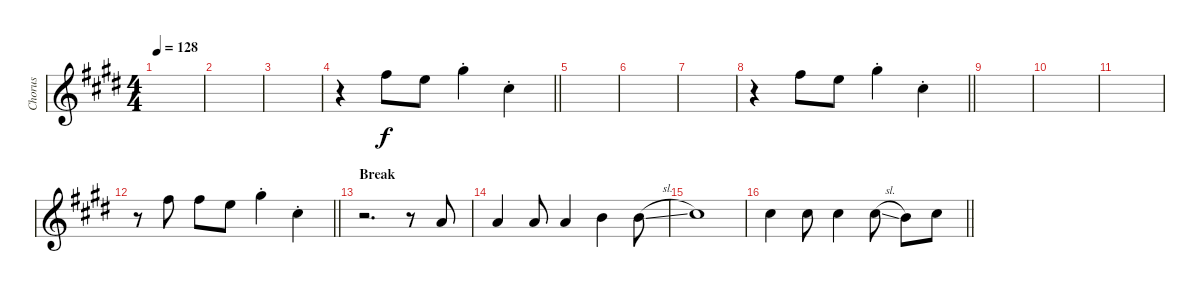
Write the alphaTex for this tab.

\track ("Chorus" "Chorus") {instrument acousticguitarsteel}
\staff {score}
\tuning (E4 B3 G3 D3 A2 E2) {hide}
\ts (4 4)
\tempo 128
\clef g2
\ks c#minor
|
|
|
\barLineRight lightlight
r.4 2.1.8 0.1.8 4.1{st}.4 2.2{st}.4 |
|
|
|
\barLineRight lightlight
r.4 2.1.8 0.1.8 4.1{st}.4 2.2{st}.4 |
|
|
|
\barLineRight lightlight
r.8 2.1.8 2.1.8 0.1.8 4.1{st}.4 2.2{st}.4 |
\section ("" "Break")
r.2{d} r.8 2.3.8 |
2.3.4 2.3.8 2.3.4 4.3.4 4.3{sl}.8 |
6.3.1 |
\barLineRight lightlight
2.2.4 2.2.8 2.2.4 2.2{sl}.8 0.2.8 2.2{sl}.8
